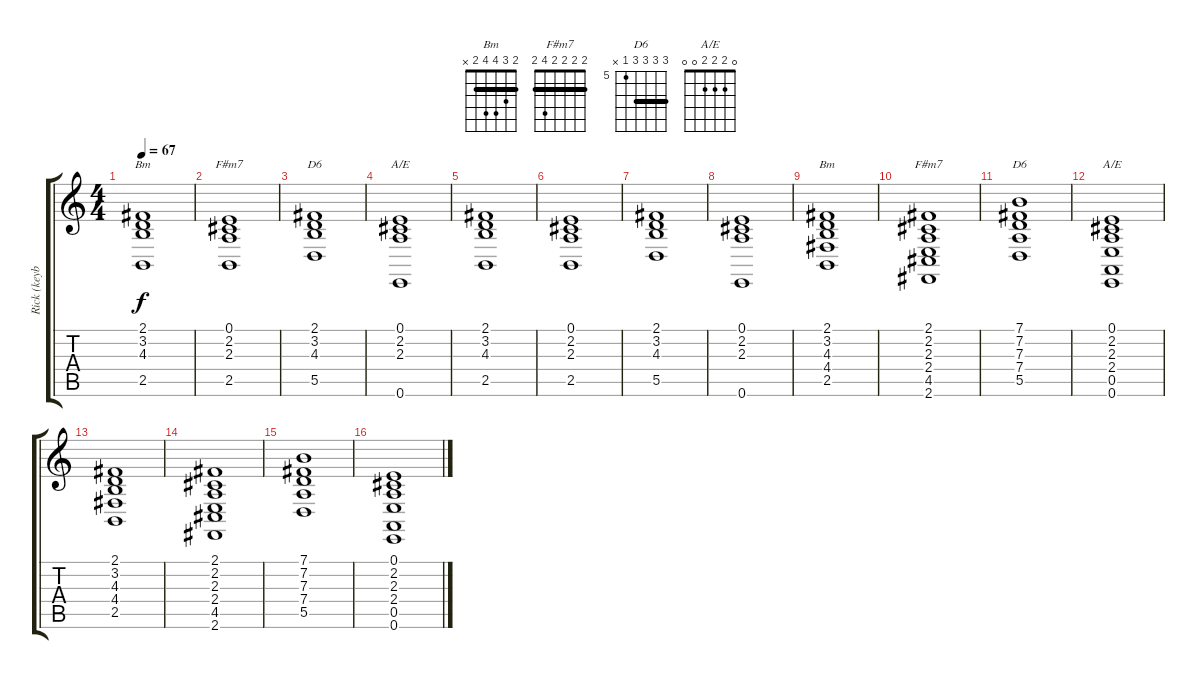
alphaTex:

\track ("Rick (keyboard 1 - low.manual)" "Rick (keyb") {instrument drawbarorgan}
\staff {score tabs}
\tuning (E4 B3 G3 D3 A2 E2) {hide}
\chord ("Bm" 2 3 4 x 2 x)
\chord ("F#m7" 0 2 2 x x 2)
\chord ("D6" 2 3 4 x x 0)
\chord ("A/E" 0 2 2 x x 2)
\chord ("Bm" 2 3 4 4 2 x) {barre 2}
\chord ("F#m7" 2 2 2 2 4 2) {barre 2}
\chord ("D6" 7 7 7 7 5 x) {firstfret 5 barre 7}
\chord ("A/E" 0 2 2 2 0 0)
\ts (4 4)
\tempo 67
\clef g2
\ks c
(2.1 3.2 4.3 2.5).1{ch "Bm" dy f} |
(0.1 2.2 2.3 2.5).1{ch "F#m7"} |
(2.1 3.2 4.3 5.5).1{ch "D6"} |
(0.1 2.2 2.3 0.6).1{ch "A/E"} |
(2.1 3.2 4.3 2.5).1 |
(0.1 2.2 2.3 2.5).1 |
(2.1 3.2 4.3 5.5).1 |
(0.1 2.2 2.3 0.6).1 |
(2.1 3.2 4.3 4.4 2.5).1{ch "Bm"} |
(2.1 2.2 2.3 2.4 4.5 2.6).1{ch "F#m7"} |
(7.1 7.2 7.3 7.4 5.5).1{ch "D6"} |
(0.1 2.2 2.3 2.4 0.5 0.6).1{ch "A/E"} |
(2.1 3.2 4.3 4.4 2.5).1 |
(2.1 2.2 2.3 2.4 4.5 2.6).1 |
(7.1 7.2 7.3 7.4 5.5).1 |
(0.1 2.2 2.3 2.4 0.5 0.6).1
